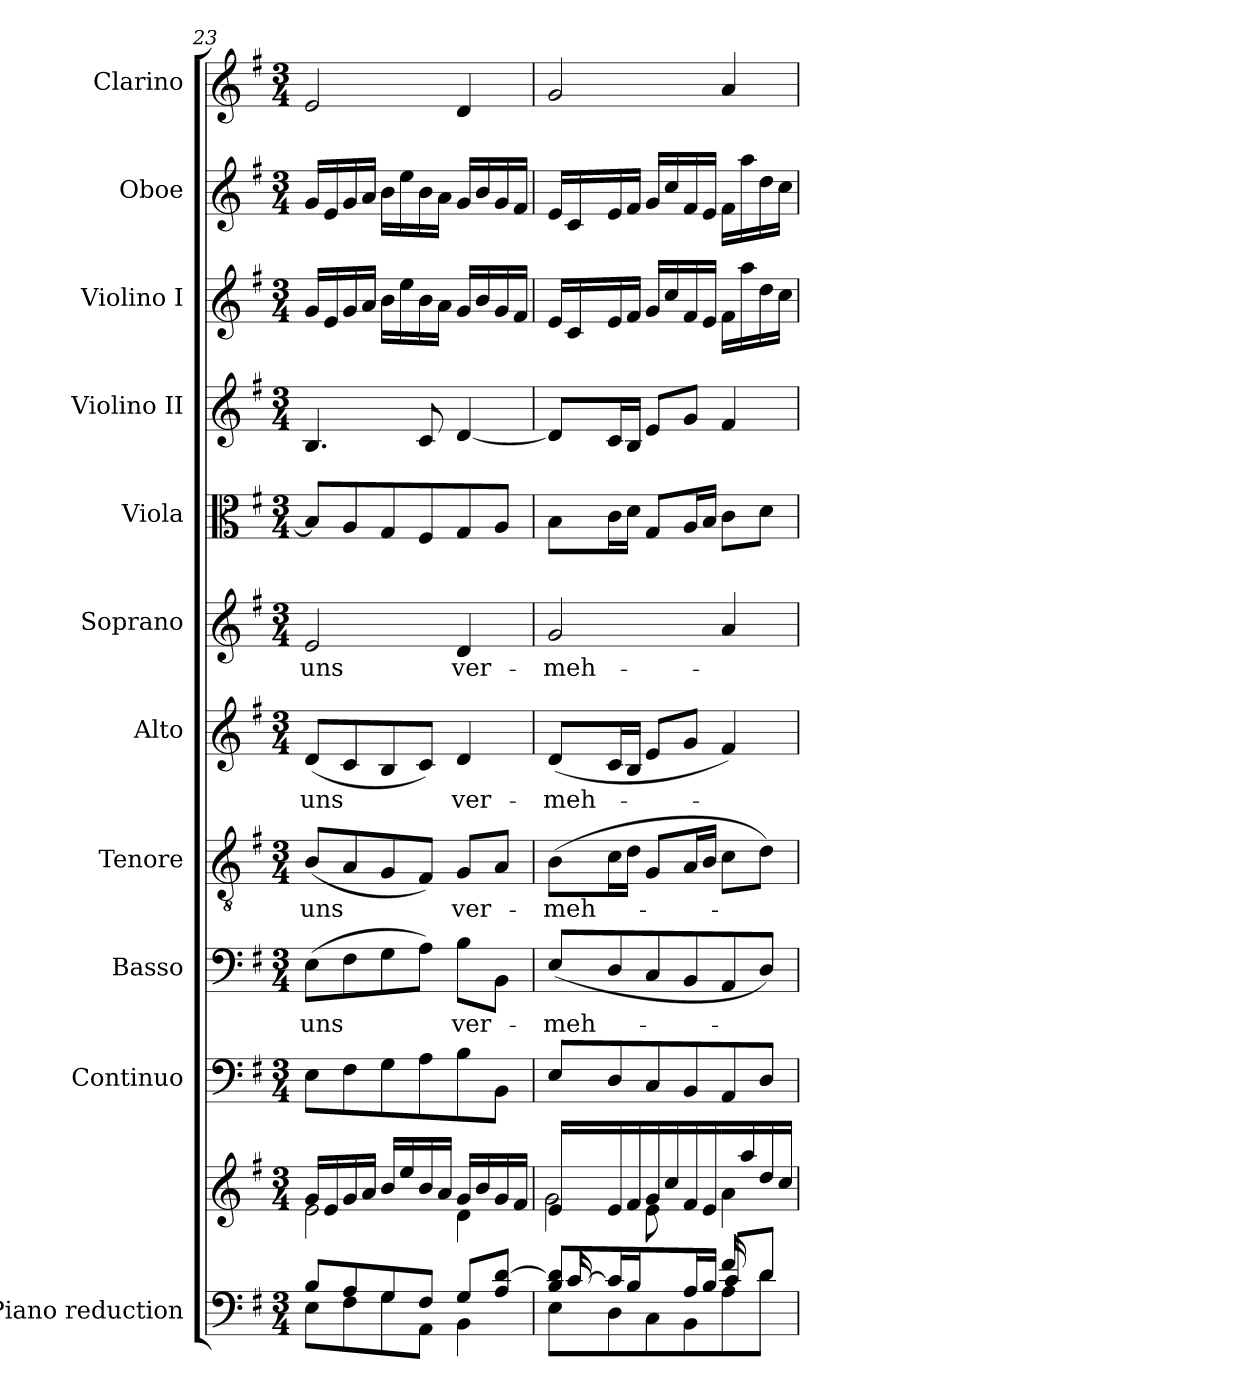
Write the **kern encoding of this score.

**kern	**kern	**kern	**kern	**text	**kern	**text	**kern	**text	**kern	**text	**kern	**kern	**kern	**kern	**kern
*part11	*part11	*part10	*part9	*part9	*part8	*part8	*part7	*part7	*part6	*part6	*part5	*part4	*part3	*part2	*part1
*staff12	*staff11	*staff10	*staff9	*staff9	*staff8	*staff8	*staff7	*staff7	*staff6	*staff6	*staff5	*staff4	*staff3	*staff2	*staff1
*I"Piano reduction	*	*I"Continuo	*I"Basso	*	*I"Tenore	*	*I"Alto	*	*I"Soprano	*	*I"Viola	*I"Violino II	*I"Violino I	*I"Oboe	*I"Clarino
*I'Pno	*	*	*	*	*	*	*	*	*	*	*	*	*	*I'Ob	*
*clefF4	*clefG2	*clefF4	*clefF4	*	*clefGv2	*	*clefG2	*	*clefG2	*	*clefC3	*clefG2	*clefG2	*clefG2	*clefG2
*k[f#]	*k[f#]	*k[f#]	*k[f#]	*	*k[f#]	*	*k[f#]	*	*k[f#]	*	*k[f#]	*k[f#]	*k[f#]	*k[f#]	*k[f#]
*M3/4	*M3/4	*M3/4	*M3/4	*	*M3/4	*	*M3/4	*	*M3/4	*	*M3/4	*M3/4	*M3/4	*M3/4	*M3/4
=23	=23	=23	=23	=23	=23	=23	=23	=23	=23	=23	=23	=23	=23	=23	=23
*^	*^	*	*	*	*	*	*	*	*	*	*	*	*	*	*
!	!	!	!	!	!	!LO:LY:b	!	!LO:LY:b	!	!LO:LY:b	!	!LO:LY:b	!	!	!	!	!
8B/L	8E\L	16g/LL	2e\	8E\L	(>8E\L	uns	(<8B/L	uns	(<8d/L	uns	2e/	uns	8B/L]	4.B/	16g/LL	16g/LL	2e/
.	.	16e/	.	.	.	.	.	.	.	.	.	.	.	.	16e/	16e/	.
8A/	8F#\	16g/	.	8F#\	8F#\	.	8A/	.	8c/	.	.	.	8A/	.	16g/	16g/	.
.	.	16a/JJ	.	.	.	.	.	.	.	.	.	.	.	.	16a/JJ	16a/JJ	.
8G/	8G\	16b/LL	.	8G\	8G\	.	8G/	.	8B/	.	.	.	8G/	.	16b\LL	16b\LL	.
.	.	16ee/	.	.	.	.	.	.	.	.	.	.	.	.	16ee\	16ee\	.
8F#/J	8AA\J	16b/	.	8A\	8A\J)	.	8F#/J)	.	8c/J)	.	.	.	8F#/	8c/	16b\	16b\	.
.	.	16a/JJ	.	.	.	.	.	.	.	.	.	.	.	.	16a\JJ	16a\JJ	.
!	!	!	!	!	!	!LO:LY:b	!	!LO:LY:b	!	!LO:LY:b	!	!LO:LY:b	!	!	!	!	!
8G/L	4BB\	16g/LL	4d\	8B\	8B\L	ver-	8G/L	ver-	4d/	ver-	4d/	ver-	8G/	[4d/	16g/LL	16g/LL	4d/
.	.	16b/	.	.	.	.	.	.	.	.	.	.	.	.	16b/	16b/	.
8A/ [8d/J	.	16g/	.	8BB\J	8BB\J	.	8A/J	.	.	.	.	.	8A/J	.	16g/	16g/	.
.	.	16f#/JJ	.	.	.	.	.	.	.	.	.	.	.	.	16f#/JJ	16f#/JJ	.
=24	=24	=24	=24	=24	=24	=24	=24	=24	=24	=24	=24	=24	=24	=24	=24	=24	=24
*	*^	*	*^	*	*	*	*	*	*	*	*	*	*	*	*	*	*
!	!	!	!	!	!	!	!	!LO:LY:b	!	!LO:LY:b	!	!LO:LY:b	!	!LO:LY:b	!	!	!	!	!
16ryy	8B/ 8d/]L	8E\L	16e/LL	2g\	4ryy	8E/L	(<8E/L	-meh-	(>8B\L	-meh-	(<8d/L	-meh-	2g/	-meh-	8B\L	8d/L]	16e/LL	16e/LL	2g/
[16c/	.	.	16ryy	.	.	.	.	.	.	.	.	.	.	.	.	.	16c/	16c/	.
4.ryy	16c/L]	8D\	16e/	.	.	8D/	8D/	.	16c\L	.	16c/L	.	.	.	16c\L	16c/L	16e/	16e/	.
.	16B/JJ	.	16f#/JJ	.	.	.	.	.	16d\JJ	.	16B/JJ	.	.	.	16d\JJ	16B/JJ	16f#/JJ	16f#/JJ	.
.	8ryy	8C\	16g/LL	.	8e\L	8C/	8C/	.	8G/L	.	8e/L	.	.	.	8G/L	8e/L	16g/LL	16g/LL	.
.	.	.	16cc/	.	.	.	.	.	.	.	.	.	.	.	.	.	16cc/	16cc/	.
.	16A/L	8BB\	16f#/	.	4.ryy	8BB/	8BB/	.	16A/L	.	8g/J	.	.	.	16A/L	8g/J	16f#/	16f#/	.
.	16B/JJ	.	16e/JJ	.	.	.	.	.	16B/JJ	.	.	.	.	.	16B/JJ	.	16e/JJ	16e/JJ	.
16f#/LL	8c/L	8A\	16ryy	4a\	.	8AA/	8AA/	.	8c\L	.	4f#/)	.	4a/	.	8c\L	4f#/	16f#\LL	16f#\LL	4a/
8.ryy	.	.	16aa/	.	.	.	.	.	.	.	.	.	.	.	.	.	16aa\	16aa\	.
.	8d/J	8d\J	16dd/	.	.	8D/J	8D/J)	.	8d\J)	.	.	.	.	.	8d\J	.	16dd\	16dd\	.
.	.	.	16cc/JJ	.	.	.	.	.	.	.	.	.	.	.	.	.	16cc\JJ	16cc\JJ	.
*v	*v	*v	*	*	*	*	*	*	*	*	*	*	*	*	*	*	*	*	*
*	*v	*v	*v	*	*	*	*	*	*	*	*	*	*	*	*	*	*
=	=	=	=	=	=	=	=	=	=	=	=	=	=	=	=
*-	*-	*-	*-	*-	*-	*-	*-	*-	*-	*-	*-	*-	*-	*-	*-
